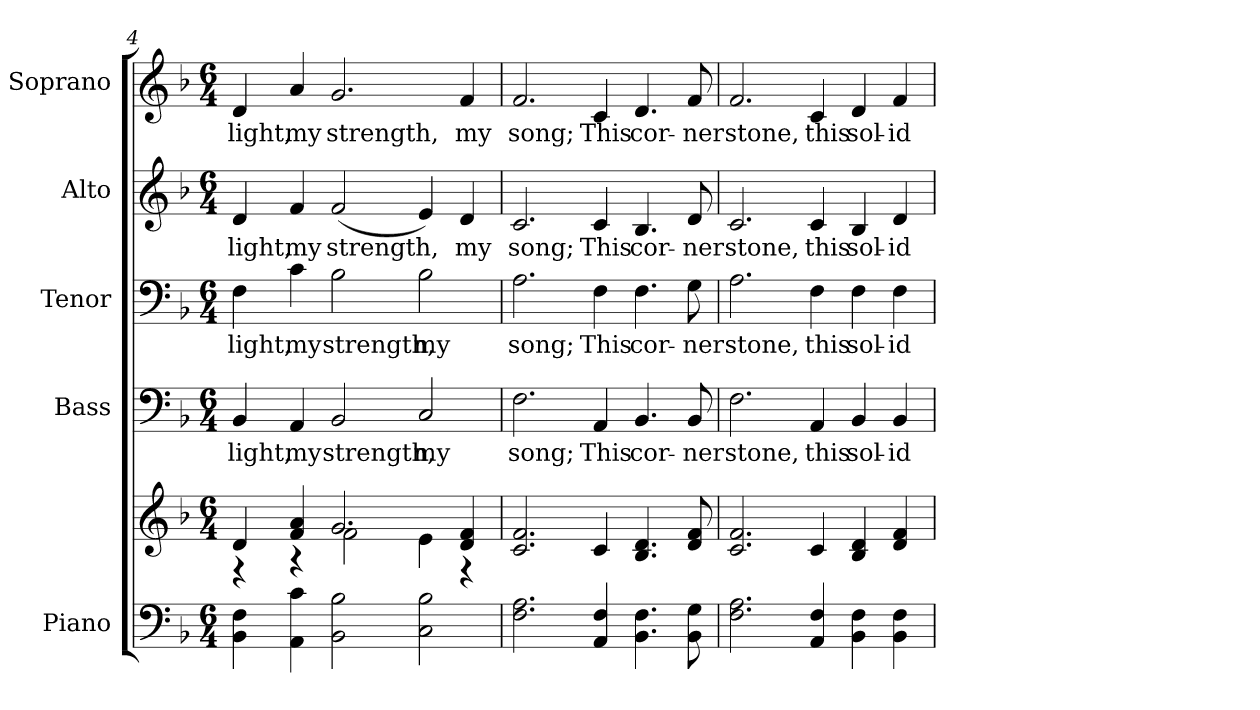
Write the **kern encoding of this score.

**kern	**kern	**kern	**text	**kern	**text	**kern	**text	**kern	**text
*part5	*part5	*part4	*part4	*part3	*part3	*part2	*part2	*part1	*part1
*staff6	*staff5	*staff4	*staff4	*staff3	*staff3	*staff2	*staff2	*staff1	*staff1
*I"Piano	*	*I"Bass	*	*I"Tenor	*	*I"Alto	*	*I"Soprano	*
*I'Pno.	*	*I'B.	*	*	*	*I'A.	*	*I'S.	*
!!LO:PB:g=z
*clefF4	*clefG2	*clefF4	*	*clefF4	*	*clefG2	*	*clefG2	*
*k[b-]	*k[b-]	*k[b-]	*	*k[b-]	*	*k[b-]	*	*k[b-]	*
*F:	*F:	*F:	*	*F:	*	*F:	*	*F:	*
*M6/4	*M6/4	*M6/4	*	*M6/4	*	*M6/4	*	*M6/4	*
=4	=4	=4	=4	=4	=4	=4	=4	=4	=4
*	*^	*	*	*	*	*	*	*	*
!	!	!	!	!LO:LY:b:color=#000000	!	!	!	!	!	!
!	!	!	!	!	!	!LO:LY:b:color=#000000	!	!	!	!
!	!	!	!	!	!	!	!	!LO:LY:b:color=#000000	!	!
!	!	!	!	!	!	!	!	!	!	!LO:LY:b:color=#000000
4BB-i\ 4Fi	4di/	4r	4BB-i/	light,	4Fi\	light,	4di/	light,	4di/	light,
!	!	!	!	!LO:LY:b:color=#000000	!	!	!	!	!	!
!	!	!	!	!	!	!LO:LY:b:color=#000000	!	!	!	!
!	!	!	!	!	!	!	!	!LO:LY:b:color=#000000	!	!
!	!	!	!	!	!	!	!	!	!	!LO:LY:b:color=#000000
4AAi\ 4ci	4fi/ 4ai	4r	4AAi/	my	4ci\	my	4fi/	my	4ai/	my
!	!	!	!	!LO:LY:b:color=#000000	!	!	!	!	!	!
!	!	!	!	!	!	!LO:LY:b:color=#000000	!	!	!	!
!	!	!	!	!	!	!	!	!LO:LY:b:color=#000000	!	!
!	!	!	!	!	!	!	!	!	!	!LO:LY:b:color=#000000
2BB-i\ 2B-i	2.gi/	2fi\	2BB-i/	strength,	2B-i\	strength,	(2fi/	strength,	2.gi/	strength,
!	!	!	!	!LO:LY:b:color=#000000	!	!	!	!	!	!
!	!	!	!	!	!	!LO:LY:b:color=#000000	!	!	!	!
2Ci\ 2B-i	.	4ei\	2Ci/	my	2B-i\	my	4ei/)	.	.	.
!	!	!	!	!	!	!	!	!LO:LY:b:color=#000000	!	!
!	!	!	!	!	!	!	!	!	!	!LO:LY:b:color=#000000
.	4di/ 4fi	4r	.	.	.	.	4di/	my	4fi/	my
*	*v	*v	*	*	*	*	*	*	*	*
=5	=5	=5	=5	=5	=5	=5	=5	=5	=5
*	*^	*	*	*	*	*	*	*	*
!	!	!	!	!LO:LY:b:color=#000000	!	!	!	!	!	!
*	*v	*v	*	*	*	*	*	*	*	*
*	*^	*	*	*	*	*	*	*	*
!	!	!	!	!	!	!LO:LY:b:color=#000000	!	!	!	!
*	*v	*v	*	*	*	*	*	*	*	*
*	*^	*	*	*	*	*	*	*	*
!	!	!	!	!	!	!	!	!LO:LY:b:color=#000000	!	!
*	*v	*v	*	*	*	*	*	*	*	*
*	*^	*	*	*	*	*	*	*	*
!	!	!	!	!	!	!	!	!	!	!LO:LY:b:color=#000000
*	*v	*v	*	*	*	*	*	*	*	*
2.Fi\ 2.Ai	2.ci/ 2.fi	2.Fi\	song;	2.Ai\	song;	2.ci/	song;	2.fi/	song;
!	!	!	!LO:LY:b:color=#000000	!	!	!	!	!	!
!	!	!	!	!	!LO:LY:b:color=#000000	!	!	!	!
!	!	!	!	!	!	!	!LO:LY:b:color=#000000	!	!
!	!	!	!	!	!	!	!	!	!LO:LY:b:color=#000000
4AAi/ 4Fi	4ci/	4AAi/	This	4Fi\	This	4ci/	This	4ci/	This
!	!	!	!LO:LY:b:color=#000000	!	!	!	!	!	!
!	!	!	!	!	!LO:LY:b:color=#000000	!	!	!	!
!	!	!	!	!	!	!	!LO:LY:b:color=#000000	!	!
!	!	!	!	!	!	!	!	!	!LO:LY:b:color=#000000
4.BB-i\ 4.Fi	4.B-i/ 4.di	4.BB-i/	cor-	4.Fi\	cor-	4.B-i/	cor-	4.di/	cor-
!	!	!	!LO:LY:b:color=#000000	!	!	!	!	!	!
!	!	!	!	!	!LO:LY:b:color=#000000	!	!	!	!
!	!	!	!	!	!	!	!LO:LY:b:color=#000000	!	!
!	!	!	!	!	!	!	!	!	!LO:LY:b:color=#000000
8BB-i\ 8Gi	8di/ 8fi	8BB-i/	-ner	8Gi\	-ner	8di/	-ner	8fi/	-ner
=6	=6	=6	=6	=6	=6	=6	=6	=6	=6
!	!	!	!LO:LY:b:color=#000000	!	!	!	!	!	!
!	!	!	!	!	!LO:LY:b:color=#000000	!	!	!	!
!	!	!	!	!	!	!	!LO:LY:b:color=#000000	!	!
!	!	!	!	!	!	!	!	!	!LO:LY:b:color=#000000
2.Fi\ 2.Ai	2.ci/ 2.fi	2.Fi\	stone,	2.Ai\	stone,	2.ci/	stone,	2.fi/	stone,
!	!	!	!LO:LY:b:color=#000000	!	!	!	!	!	!
!	!	!	!	!	!LO:LY:b:color=#000000	!	!	!	!
!	!	!	!	!	!	!	!LO:LY:b:color=#000000	!	!
!	!	!	!	!	!	!	!	!	!LO:LY:b:color=#000000
4AAi/ 4Fi	4ci/	4AAi/	this	4Fi\	this	4ci/	this	4ci/	this
!	!	!	!LO:LY:b:color=#000000	!	!	!	!	!	!
!	!	!	!	!	!LO:LY:b:color=#000000	!	!	!	!
!	!	!	!	!	!	!	!LO:LY:b:color=#000000	!	!
!	!	!	!	!	!	!	!	!	!LO:LY:b:color=#000000
4BB-i\ 4Fi	4B-i/ 4di	4BB-i/	sol-	4Fi\	sol-	4B-i/	sol-	4di/	sol-
!	!	!	!LO:LY:b:color=#000000	!	!	!	!	!	!
!	!	!	!	!	!LO:LY:b:color=#000000	!	!	!	!
!	!	!	!	!	!	!	!LO:LY:b:color=#000000	!	!
!	!	!	!	!	!	!	!	!	!LO:LY:b:color=#000000
4BB-i\ 4Fi	4di/ 4fi	4BB-i/	-id	4Fi\	-id	4di/	-id	4fi/	-id
=	=	=	=	=	=	=	=	=	=
*-	*-	*-	*-	*-	*-	*-	*-	*-	*-
